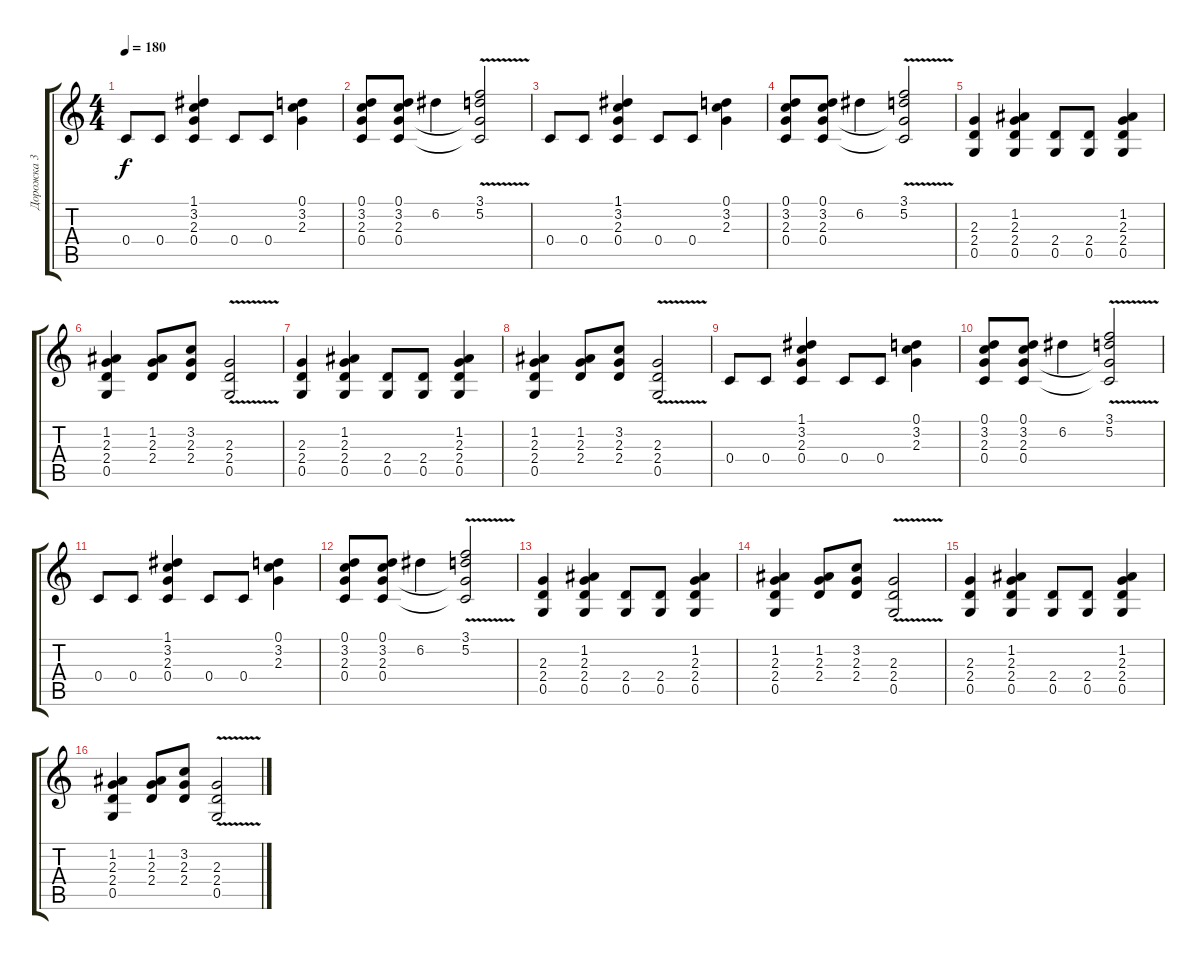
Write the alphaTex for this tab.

\track ("Дорожка 3" "Дорожка 3") {instrument acousticguitarsteel}
\staff {score tabs}
\tuning (D4 A3 F3 C3 G2 D2) {hide}
\ts (4 4)
\tempo 180
\clef g2
\ks c
0.4.8{dy f volume 12} 0.4.8 (1.1 3.2 2.3 0.4).4 0.4.8 0.4.8 (0.1 3.2 2.3).4 |
(0.1 3.2 2.3 0.4).8 (0.1 3.2 2.3 0.4).8 6.2.4 (3.1{v} 5.2{v} 2.3{t} 0.4{t}).2 |
0.4.8 0.4.8 (1.1 3.2 2.3 0.4).4 0.4.8 0.4.8 (0.1 3.2 2.3).4 |
(0.1 3.2 2.3 0.4).8 (0.1 3.2 2.3 0.4).8 6.2.4 (3.1{v} 5.2{v} 2.3{t} 0.4{t}).2 |
(2.3 2.4 0.5).4 (1.2 2.3 2.4 0.5).4 (2.4 0.5).8 (2.4 0.5).8 (1.2 2.3 2.4 0.5).4 |
(1.2 2.3 2.4 0.5).4 (1.2 2.3 2.4).8 (3.2 2.3 2.4).8 (2.3{v} 2.4{v} 0.5).2 |
(2.3 2.4 0.5).4 (1.2 2.3 2.4 0.5).4 (2.4 0.5).8 (2.4 0.5).8 (1.2 2.3 2.4 0.5).4 |
(1.2 2.3 2.4 0.5).4 (1.2 2.3 2.4).8 (3.2 2.3 2.4).8 (2.3{v} 2.4{v} 0.5).2 |
0.4.8{volume 12} 0.4.8 (1.1 3.2 2.3 0.4).4 0.4.8 0.4.8 (0.1 3.2 2.3).4 |
(0.1 3.2 2.3 0.4).8 (0.1 3.2 2.3 0.4).8 6.2.4 (3.1{v} 5.2{v} 2.3{t} 0.4{t}).2 |
0.4.8 0.4.8 (1.1 3.2 2.3 0.4).4 0.4.8 0.4.8 (0.1 3.2 2.3).4 |
(0.1 3.2 2.3 0.4).8 (0.1 3.2 2.3 0.4).8 6.2.4 (3.1{v} 5.2{v} 2.3{t} 0.4{t}).2 |
(2.3 2.4 0.5).4 (1.2 2.3 2.4 0.5).4 (2.4 0.5).8 (2.4 0.5).8 (1.2 2.3 2.4 0.5).4 |
(1.2 2.3 2.4 0.5).4 (1.2 2.3 2.4).8 (3.2 2.3 2.4).8 (2.3{v} 2.4{v} 0.5).2 |
(2.3 2.4 0.5).4 (1.2 2.3 2.4 0.5).4 (2.4 0.5).8 (2.4 0.5).8 (1.2 2.3 2.4 0.5).4 |
(1.2 2.3 2.4 0.5).4 (1.2 2.3 2.4).8 (3.2 2.3 2.4).8 (2.3{v} 2.4{v} 0.5).2
